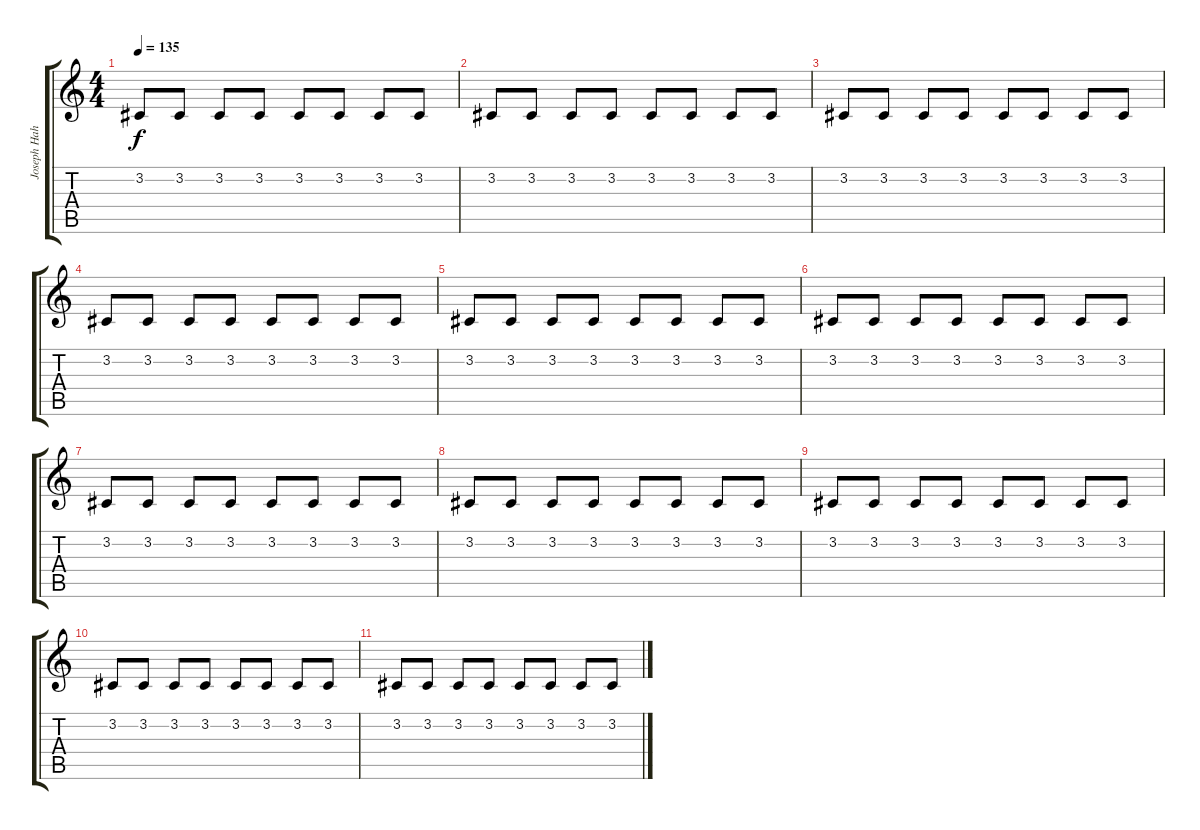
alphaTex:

\track ("Joseph Hahn (Sampler)" "Joseph Hah") {instrument lead5charang}
\staff {score tabs}
\tuning (Eb4 Bb3 Gb3 Db3 Ab2 Db2) {hide}
\ts (4 4)
\tempo 135
\clef g2
\ks c
3.2.8{dy f} 3.2.8 3.2.8 3.2.8 3.2.8 3.2.8 3.2.8 3.2.8 |
3.2.8 3.2.8 3.2.8 3.2.8 3.2.8 3.2.8 3.2.8 3.2.8 |
3.2.8 3.2.8 3.2.8 3.2.8 3.2.8 3.2.8 3.2.8 3.2.8 |
3.2.8 3.2.8 3.2.8 3.2.8 3.2.8 3.2.8 3.2.8 3.2.8 |
3.2.8 3.2.8 3.2.8 3.2.8 3.2.8 3.2.8 3.2.8 3.2.8 |
3.2.8 3.2.8 3.2.8 3.2.8 3.2.8 3.2.8 3.2.8 3.2.8 |
3.2.8 3.2.8 3.2.8 3.2.8 3.2.8 3.2.8 3.2.8 3.2.8 |
3.2.8 3.2.8 3.2.8 3.2.8 3.2.8 3.2.8 3.2.8 3.2.8 |
3.2.8 3.2.8 3.2.8 3.2.8 3.2.8 3.2.8 3.2.8 3.2.8 |
3.2.8 3.2.8 3.2.8 3.2.8 3.2.8{volume 12} 3.2.8 3.2.8 3.2.8 |
3.2.8{volume 8} 3.2.8 3.2.8 3.2.8 3.2.8{volume 4} 3.2.8 3.2.8 3.2.8
